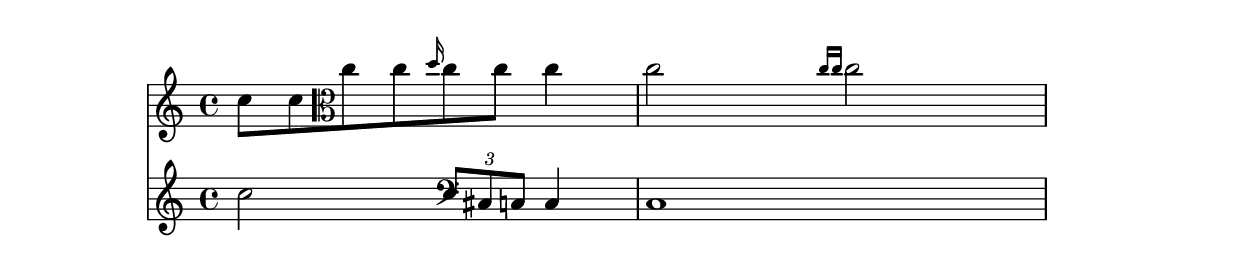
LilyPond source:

%% Do not edit this file; it is auto-generated from LSR http://lsr.dsi.unimi.it
%% This file is in the public domain.
\version "2.11.57"

\header {
  lsrtags = "tweaks-and-overrides, spacing"

  texidoc = "
If @code{strict-note-spacing} is set spacing of notes is not influenced
by bars or clefs within a system. Rather, they are placed just before
the note that occurs at the same time. This may cause collisions. 

"
  doctitle = "Proportional strict notespacing"
} % begin verbatim
\paper {
  ragged-right = ##t
}

\relative c'' <<
  \override Score.SpacingSpanner #'strict-note-spacing = ##t 
  \set Score.proportionalNotationDuration = #(ly:make-moment 1 16)
  \new Staff {
    c8[ c \clef alto c c \grace { d16 } c8 c] c4
    c2 \grace { c16[ c16] } c2
  }
  \new Staff {
    c2 \times 2/3 { c8 \clef bass cis,, c } c4
    c1
  }
>>
